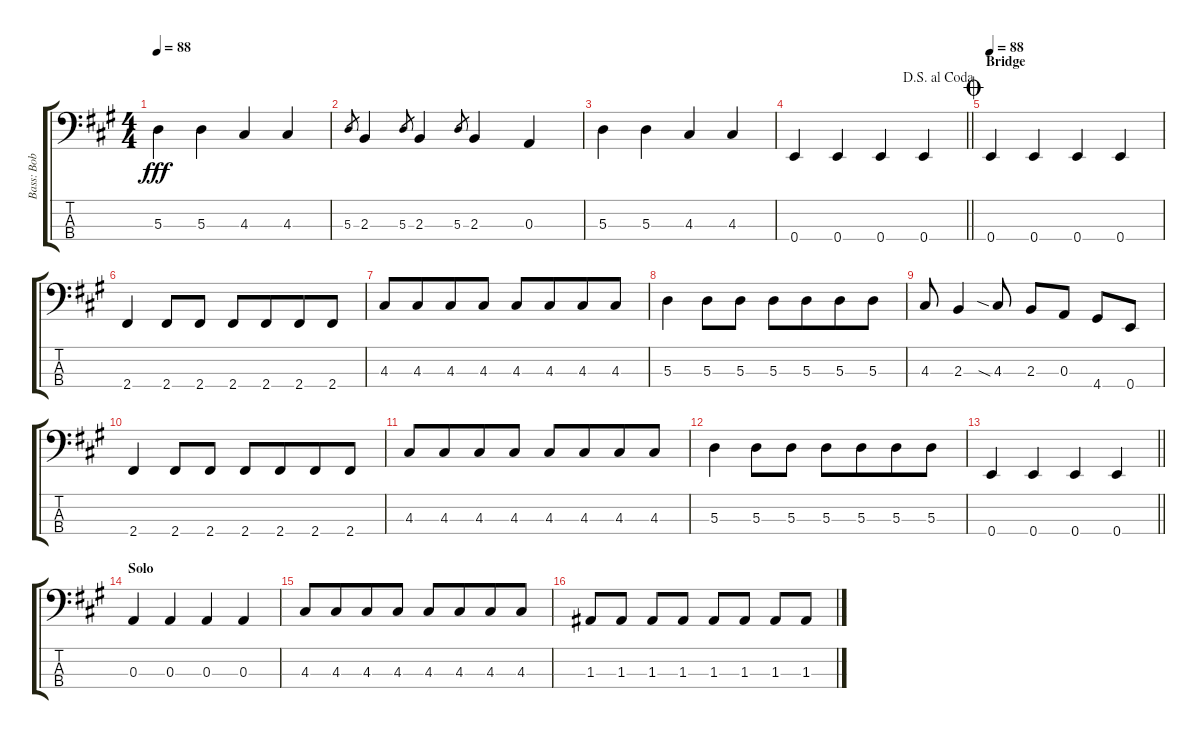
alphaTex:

\track ("Bass: Bob" "Bass: Bob") {instrument electricbassfinger}
\staff {score tabs}
\tuning (G2 D2 A1 E1) {hide}
\ts (4 4)
\tempo 88
\clef f4
\ks a
5.3.4{dy fff} 5.3.4 4.3.4 4.3.4 |
5.3.8{gr} 2.3.4 5.3.8{gr} 2.3.4 5.3.8{gr} 2.3.4 0.3.4 |
5.3.4 5.3.4 4.3.4 4.3.4 |
\jump dalsegnoalcoda
\barLineRight lightlight
0.4.4 0.4.4 0.4.4 0.4.4 |
\section ("" "Bridge")
\jump coda
\tempo 88
0.4.4 0.4.4 0.4.4 0.4.4 |
2.4.4 2.4.8{beam merge} 2.4.8{beam split} 2.4.8{beam merge} 2.4.8{beam merge} 2.4.8{beam merge} 2.4.8 |
4.3.8 4.3.8{beam merge} 4.3.8{beam merge} 4.3.8{beam split} 4.3.8{beam merge} 4.3.8{beam merge} 4.3.8{beam merge} 4.3.8 |
5.3.4 5.3.8{beam merge} 5.3.8{beam split} 5.3.8{beam merge} 5.3.8{beam merge} 5.3.8{beam merge} 5.3.8 |
4.3.8 2.3.4 4.3{sia}.8 2.3.8 0.3.8 4.4.8 0.4.8 |
2.4.4 2.4.8{beam merge} 2.4.8{beam split} 2.4.8{beam merge} 2.4.8{beam merge} 2.4.8{beam merge} 2.4.8 |
4.3.8 4.3.8{beam merge} 4.3.8{beam merge} 4.3.8{beam split} 4.3.8{beam merge} 4.3.8{beam merge} 4.3.8{beam merge} 4.3.8 |
5.3.4 5.3.8{beam merge} 5.3.8{beam split} 5.3.8{beam merge} 5.3.8{beam merge} 5.3.8{beam merge} 5.3.8 |
\barLineRight lightlight
0.4.4 0.4.4 0.4.4 0.4.4 |
\section ("" "Solo")
0.3.4 0.3.4 0.3.4 0.3.4 |
4.3.8 4.3.8{beam merge} 4.3.8{beam merge} 4.3.8{beam split} 4.3.8{beam merge} 4.3.8{beam merge} 4.3.8{beam merge} 4.3.8 |
1.3.8 1.3.8 1.3.8 1.3.8 1.3.8 1.3.8 1.3.8 1.3.8
